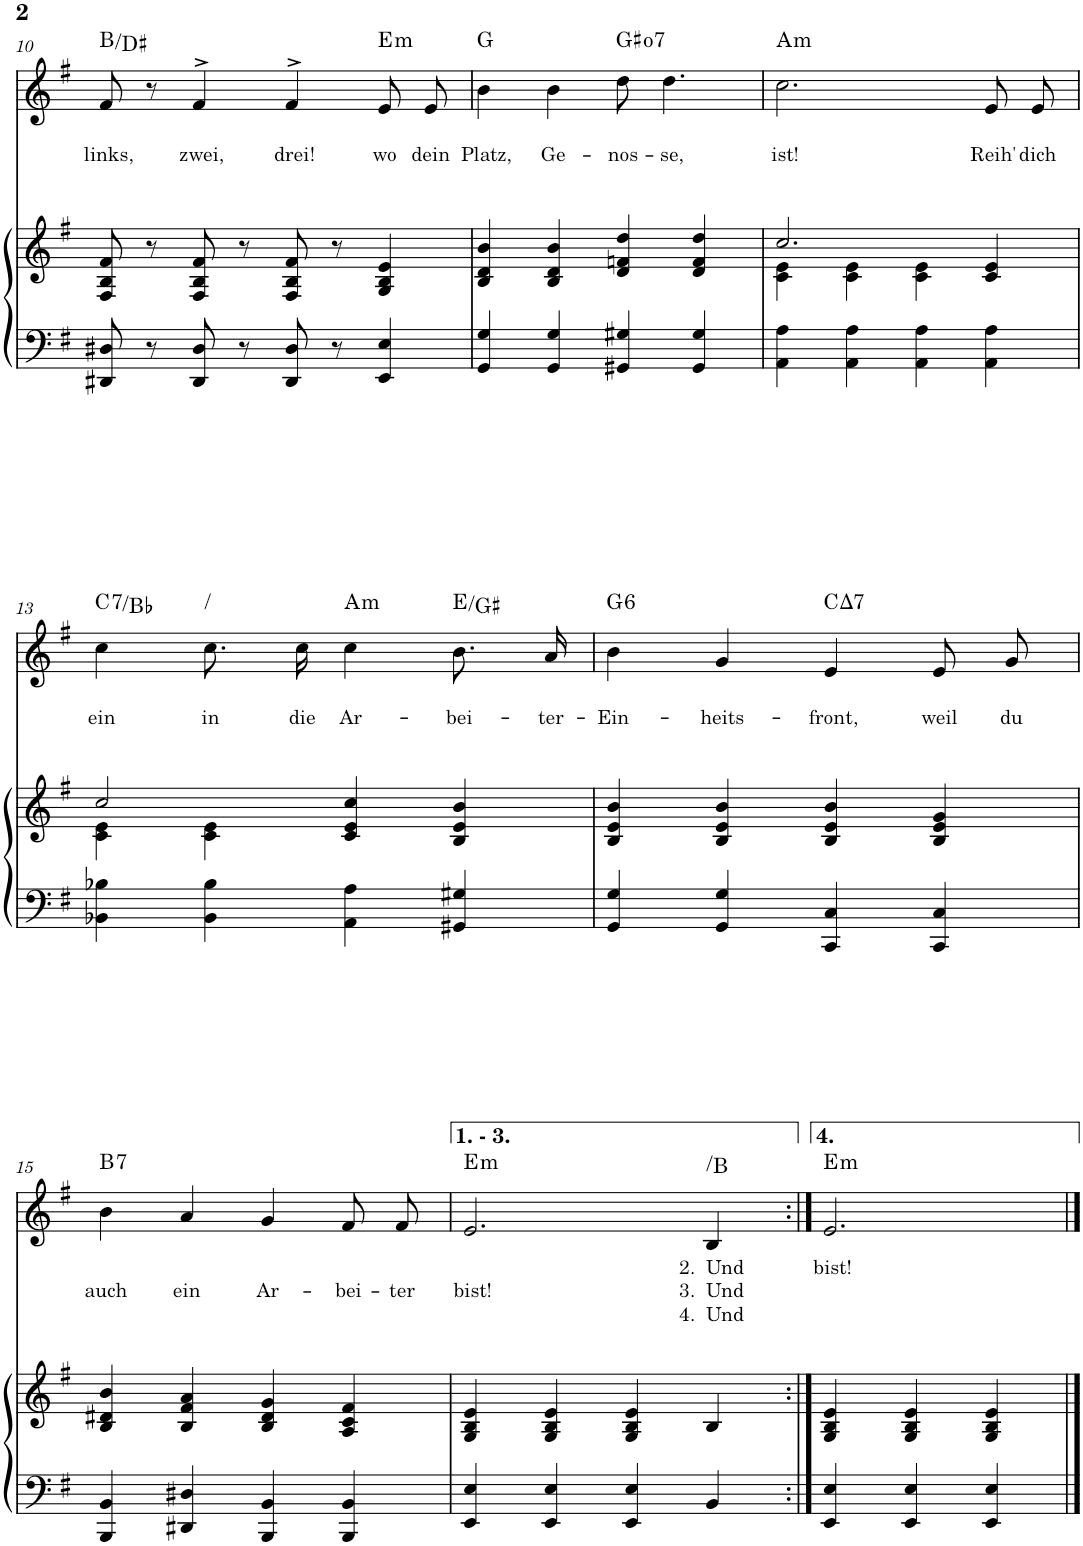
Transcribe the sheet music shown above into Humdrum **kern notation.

**kern	**kern	**kern	**text	**text	**text	**harte
*part2	*part2	*part1	*part1	*part1	*part1	*part1
*staff3	*staff2	*staff1	*staff1	*staff1	*staff1	*
*I"Piano	*	*I"Voice	*	*	*	*
*I'Pno	*	*	*	*	*	*
!!LO:PB:g=z
*clefF4	*clefG2	*clefG2	*	*	*	*
*	*	*Trd1c2	*	*	*	*
*k[f#]	*k[f#]	*k[f#]	*	*	*	*
*M4/4	*M4/4	*M4/4	*	*	*	*
=10	=10	=10	=10	=10	=10	=10
!	!	!	!	!LO:LY:b	!	!
8DD#X/ 8D#X/	8F#/ 8B/ 8f#/	8f#/	.	links,	.	B:maj/3
8r	8r	8r	.	.	.	.
!	!	!	!	!LO:LY:b	!	!
8DD#/ 8D#/	8F#/ 8B/ 8f#/	4f#^>/	.	zwei,	.	.
8r	8r	.	.	.	.	.
!	!	!	!	!LO:LY:b	!	!
8DD#/ 8D#/	8F#/ 8B/ 8f#/	4f#^>/	.	drei!	.	.
8r	8r	.	.	.	.	.
!	!	!	!	!LO:LY:b	!	!LO:H:kt=m
4EE/ 4E/	4G/ 4B/ 4e/	8e/L	.	wo	.	E:min
!	!	!	!	!LO:LY:b	!	!
.	.	8e/J	.	dein	.	.
=11	=11	=11	=11	=11	=11	=11
!	!	!	!	!LO:LY:b	!	!
4GG/ 4G/	4B/ 4d/ 4b/	4b\	.	Platz,	.	G:maj
!	!	!	!	!LO:LY:b	!	!
4GG/ 4G/	4B/ 4d/ 4b/	4b\	.	Ge-	.	.
!	!	!	!	!LO:LY:b	!	!LO:H:kt=7
4GG#X/ 4G#X/	4d/ 4fn/ 4dd/	8dd\	.	-nos-	.	G#:dim7
!	!	!	!	!LO:LY:b	!	!
.	.	4.dd\	.	-se,	.	.
4GG#/ 4G#/	4d/ 4f/ 4dd/	.	.	.	.	.
=12	=12	=12	=12	=12	=12	=12
*	*^	*	*	*	*	*
!	!	!	!	!	!LO:LY:b	!	!LO:H:kt=m
4AA\ 4A\	2.cc/	4c\ 4e\	2.cc\	.	ist!	.	A:min
4AA\ 4A\	.	4c\ 4e\	.	.	.	.	.
4AA\ 4A\	.	4c\ 4e\	.	.	.	.	.
!	!	!	!	!	!LO:LY:b	!	!
4AA\ 4A\	4c/ 4e/	4ryy	8e/L	.	Reih'	.	.
!	!	!	!	!	!LO:LY:b	!	!
.	.	.	8e/J	.	dich	.	.
!!LO:LB:g=z
=13	=13	=13	=13	=13	=13	=13	=13
!	!	!	!	!	!LO:LY:b	!	!LO:H:kt=7
4BB-X\ 4B-X\	2cc/	4c\ 4e\	4cc\	.	ein	.	C:7/b7
!	!	!	!	!	!LO:LY:b	!	!LO:H:n=1:kt=/
!	!	!	!	!	!	!	!LO:H:n=2:kt=7
4BB-\ 4B-\	.	4c\ 4e\	8.cc\L	.	in	.	N C:7/b7
!	!	!	!	!	!LO:LY:b	!	!
.	.	.	16cc\Jk	.	die	.	.
!	!	!	!	!	!LO:LY:b	!	!LO:H:kt=m
4AA\ 4A\	4c/ 4e/ 4cc/	2ryy	4cc\	.	Ar-	.	A:min
!	!	!	!	!	!LO:LY:b	!	!
4GG#X/ 4G#X/	4B/ 4e/ 4b/	.	8.b/L	.	-bei-	.	E:maj/3
!	!	!	!	!	!LO:LY:b	!	!
.	.	.	16a/Jk	.	-ter-	.	.
*	*v	*v	*	*	*	*	*
=14	=14	=14	=14	=14	=14	=14
!	!	!	!	!LO:LY:b	!	!LO:H:kt=6
4GG/ 4G/	4B/ 4e/ 4b/	4b\	.	-Ein-	.	G:maj6
!	!	!	!	!LO:LY:b	!	!
4GG/ 4G/	4B/ 4e/ 4b/	4g/	.	-heits-	.	.
!	!	!	!	!LO:LY:b	!	!LO:H:kt=7
4CC/ 4C/	4B/ 4e/ 4b/	4e/	.	-front,	.	C:maj7
!	!	!	!	!LO:LY:b	!	!
4CC/ 4C/	4B/ 4e/ 4g/	8e/L	.	weil	.	.
!	!	!	!	!LO:LY:b	!	!
.	.	8g/J	.	du	.	.
!!LO:LB:g=z
=15	=15	=15	=15	=15	=15	=15
!	!	!	!	!LO:LY:b	!	!LO:H:kt=7
4BBB/ 4BB/	4B/ 4d#X/ 4b/	4b\	.	auch	.	B:7
!	!	!	!	!LO:LY:b	!	!LO:H:kt=7
4DD#X/ 4D#X/	4B/ 4f#/ 4a/	4a/	.	ein	.	B:7/3
!	!	!	!	!LO:LY:b	!	!LO:H:kt=7
4BBB/ 4BB/	4B/ 4d#/ 4g/	4g/	.	Ar-	.	B:7
!	!	!	!	!LO:LY:b	!	!LO:H:kt=7
4BBB/ 4BB/	4A/ 4c/ 4f#/	8f#/L	.	-bei-	.	B:7/3
!	!	!	!	!LO:LY:b	!	!
.	.	8f#/J	.	-ter	.	.
=16	=16	=16	=16	=16	=16	=16
!	!	!	!	!LO:LY:b	!	!LO:H:kt=m
*	*	*^	*	*	*	*
*	*	*	*^	*	*	*	*
4EE/ 4E/	4G/ 4B/ 4e/	2.e/	4ryy	2ryy	.	bist!	.	E:min
!	!	!	!	!	!	!	!	!LO:H:kt=m
4EE/ 4E/	4G/ 4B/ 4e/	.	2.ryy	.	.	.	.	E:min
!	!	!	!	!	!	!	!	!LO:H:kt=m
4EE/ 4E/	4G/ 4B/ 4e/	.	.	2ryy	.	.	.	E:min
!	!	!	!	!	!LO:LY:b	!LO:LY:b	!LO:LY:b	!LO:H:n=1:kt=N.C.
4BB/	4B/	4B/	.	.	2. Und	3. Und	4. Und	N B:maj
=17:|!	=17:|!	=17:|!	=17:|!	=17:|!	=17:|!	=17:|!	=17:|!	=17:|!
!	!	!	!	!	!LO:LY:b	!	!	!LO:H:kt=m
*	*	*v	*v	*v	*	*	*	*
4EE/ 4E/	4G/ 4B/ 4e/	2.e/	bist!	.	.	E:min
4EE/ 4E/	4G/ 4B/ 4e/	.	.	.	.	.
4EE/ 4E/	4G/ 4B/ 4e/	.	.	.	.	.
==	==	==	==	==	==	==
*-	*-	*-	*-	*-	*-	*-
